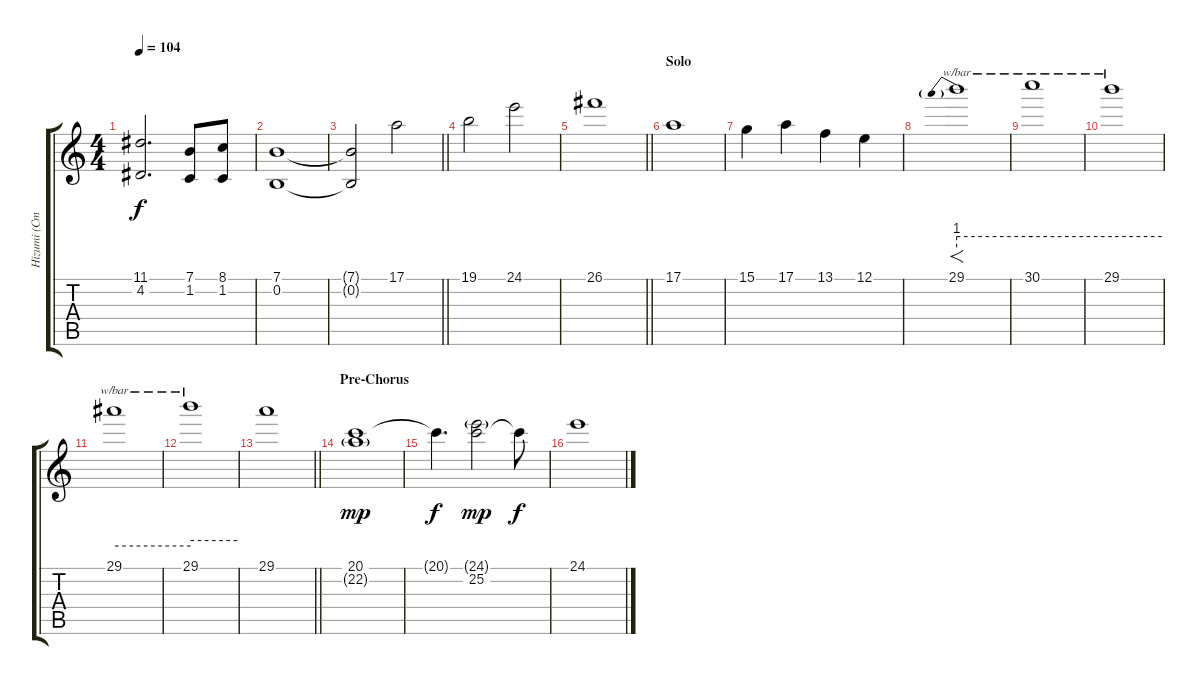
\track ("Hizumi (Струнные)" "Hizumi (Ст") {instrument stringensemble2}
\staff {score tabs}
\tuning (E4 B3 G3 D3 A2 D2) {hide}
\ts (4 4)
\tempo 104
\clef g2
\ks c
(11.1 4.2).2{d dy f} (7.1 1.2).8 (8.1 1.2).8 |
(7.1 0.2).1 |
\barLineRight lightlight
(7.1{t} 0.2{t}).2 17.1.2{volume 8} |
\section ("" "")
19.1.2{volume 7} 24.1.2 |
\barLineRight lightlight
26.1.1 |
\section ("" "Solo")
17.1.1{volume 5 balance 16} |
15.1.4 17.1.4 13.1.4 12.1.4 |
29.1.1{f tbe (predive default 0 4 60 4) volume 8 balance 8} |
30.1.1{tbe (hold default 0 4 60 4)} |
29.1.1{tbe (hold default 0 4 60 4) volume 6} |
29.1.1{tbe (hold default 0 2 60 2)} |
29.1.1{tbe (hold default 0 4 60 4) volume 8} |
\barLineRight lightlight
29.1.1{volume 5} |
\section ("" "Pre-Chorus")
(20.1 22.2{g}).1{dy mp volume 12} |
20.1{t}.4{d dy f} (24.1{g} 25.2).2{dy mp} 25.2{t}.8{dy f} |
24.1.1
